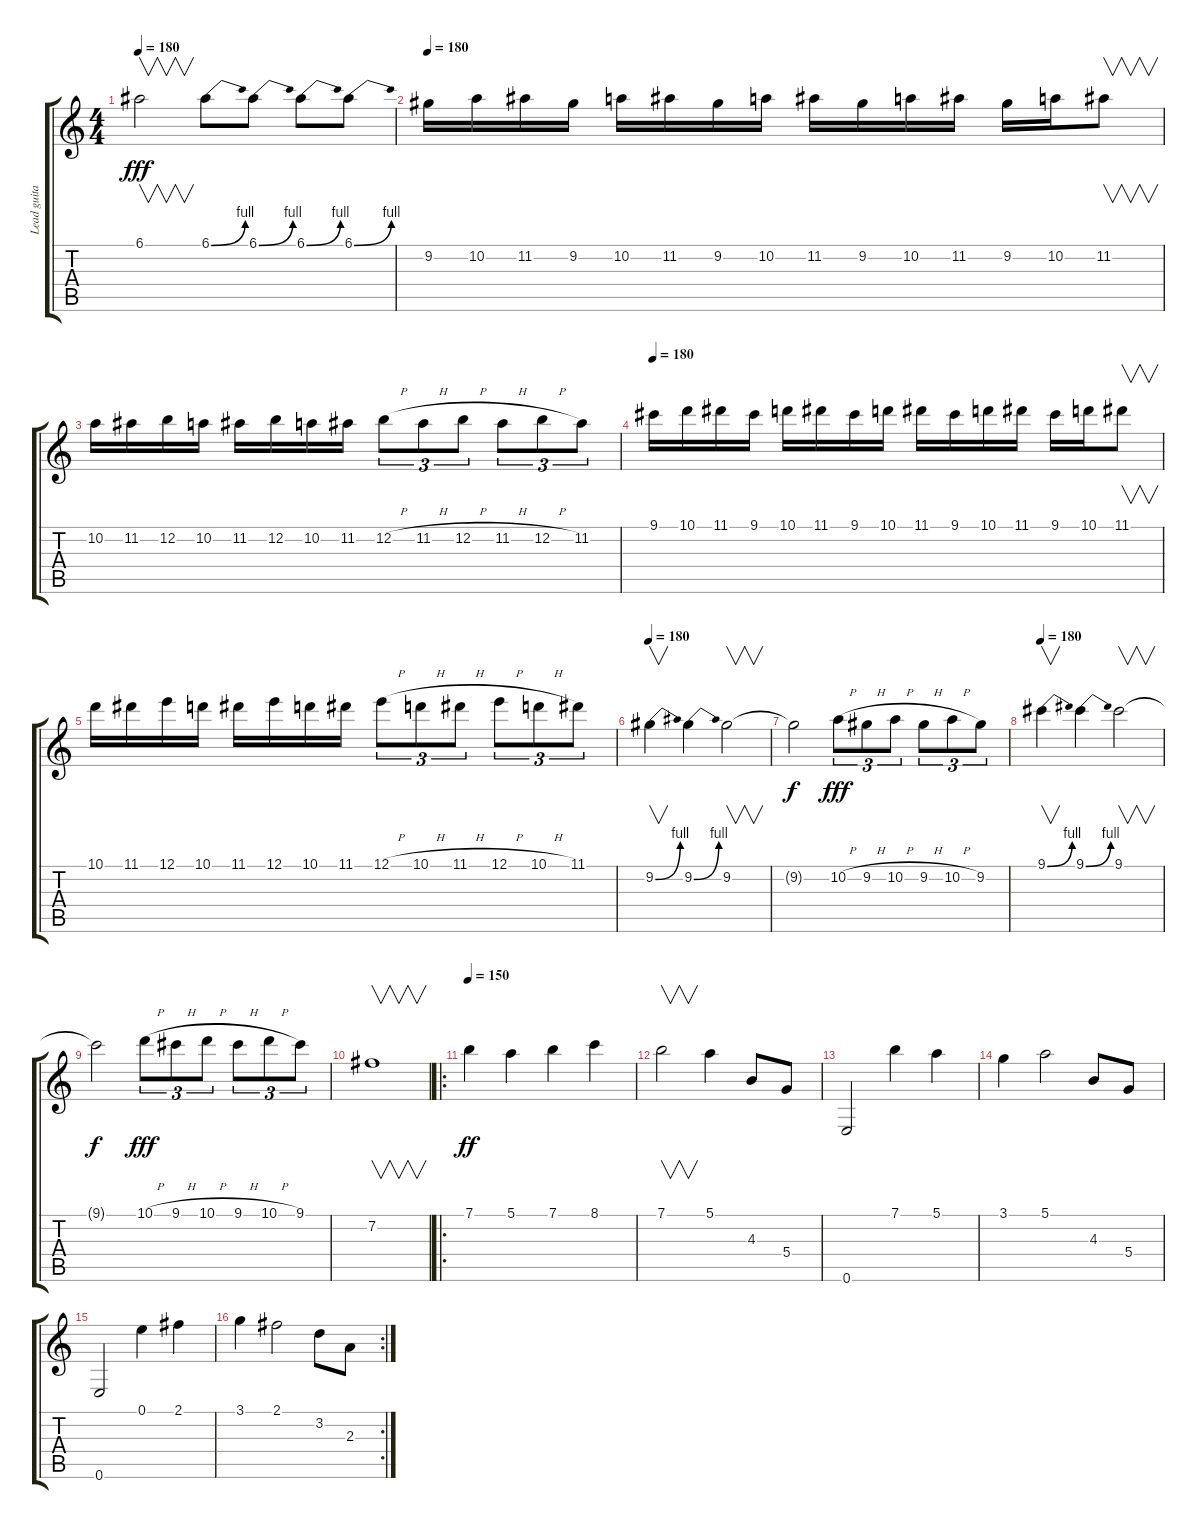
\track ("Lead guitar" "Lead guita") {instrument distortionguitar}
\staff {score tabs}
\tuning (E4 B3 G3 D3 A2 E2) {hide}
\ts (4 4)
\tempo 180
\clef g2
\ks c
6.1.2{v dy fff} 6.1{be (bend 0 0 60 4)}.8 6.1{be (bend 0 0 60 4)}.8 6.1{be (bend 0 0 60 4)}.8 6.1{be (bend 0 0 60 4)}.8 |
\tempo 180
9.2.16{instrument overdrivenguitar} 10.2.16 11.2.16 9.2.16 10.2.16 11.2.16 9.2.16 10.2.16 11.2.16 9.2.16 10.2.16 11.2.16 9.2.16 10.2.16 11.2.8{v} |
10.2.16 11.2.16 12.2.16 10.2.16 11.2.16 12.2.16 10.2.16 11.2.16 12.2{h}.8{tu (3 2)} 11.2{h}.8{tu (3 2)} 12.2{h}.8{tu (3 2)} 11.2{h}.8{tu (3 2)} 12.2{h}.8{tu (3 2)} 11.2.8{tu (3 2)} |
\tempo 180
9.1.16{instrument overdrivenguitar} 10.1.16 11.1.16 9.1.16 10.1.16 11.1.16 9.1.16 10.1.16 11.1.16 9.1.16 10.1.16 11.1.16 9.1.16 10.1.16 11.1.8{v} |
10.1.16 11.1.16 12.1.16 10.1.16 11.1.16 12.1.16 10.1.16 11.1.16 12.1{h}.8{tu (3 2)} 10.1{h}.8{tu (3 2)} 11.1{h}.8{tu (3 2)} 12.1{h}.8{tu (3 2)} 10.1{h}.8{tu (3 2)} 11.1.8{tu (3 2)} |
\tempo 180
9.2{be (bend 0 0 60 4)}.4{v} 9.2{be (bend 0 0 60 4)}.4 9.2.2{v} |
9.2{t}.2{dy f} 10.2{h}.8{tu (3 2) dy fff} 9.2{h}.8{tu (3 2)} 10.2{h}.8{tu (3 2)} 9.2{h}.8{tu (3 2)} 10.2{h}.8{tu (3 2)} 9.2.8{tu (3 2)} |
\tempo 180
9.1{be (bend 0 0 60 4)}.4{v} 9.1{be (bend 0 0 60 4)}.4 9.1.2{v} |
9.1{t}.2{dy f} 10.1{h}.8{tu (3 2) dy fff} 9.1{h}.8{tu (3 2)} 10.1{h}.8{tu (3 2)} 9.1{h}.8{tu (3 2)} 10.1{h}.8{tu (3 2)} 9.1.8{tu (3 2) volume 0} |
7.2.1{v volume 15} |
\ro
\tempo 150
7.1.4{dy ff} 5.1.4 7.1.4 8.1.4 |
7.1.2{v} 5.1.4 4.3.8 5.4.8 |
0.6.2 7.1.4 5.1.4 |
3.1.4 5.1.2 4.3.8 5.4.8 |
0.6.2 0.1.4 2.1.4 |
\rc 2
3.1.4 2.1.2 3.2.8 2.3.8
